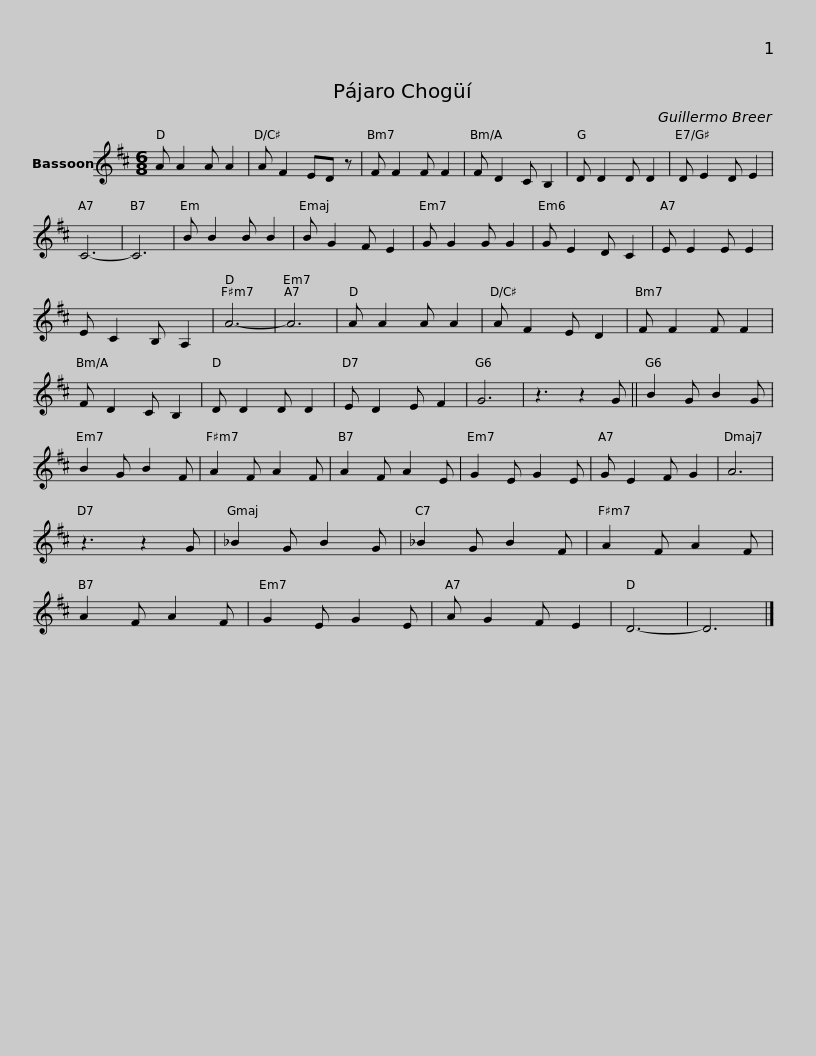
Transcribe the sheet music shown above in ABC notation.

X:1
L:1/8
M:6/8
I:linebreak $
K:D
V:1 treble
V:1
 A A2 A A2 | A F2 ED z | F F2 F F2 | F D2 C B,2 | D D2 D D2 | %5
 D E2 D E2 | C6- | C6 |$ B B2 B B2 | B G2 F E2 | %10
 G G2 G G2 | G E2 D C2 | E E2 E E2 | E C2 B, A,2 | A6- | %15
 A6 |$ A A2 A A2 | A F2 E D2 | F F2 F F2 | F D2 C B,2 | %20
 D D2 D D2 | E D2 E F2 | G6 | z3 z2 G ||$ B2 G B2 G | %25
 B2 G B2 F | A2 F A2 F | A2 F A2 E | G2 E G2 E | G E2 F G2 | %30
 A6 | z3 z2 G |$ _B2 G B2 G | _B2 G B2 F | A2 F A2 F | %35
 A2 F A2 F | G2 E G2 E | A G2 F E2 | D6- | D6 |] %40
